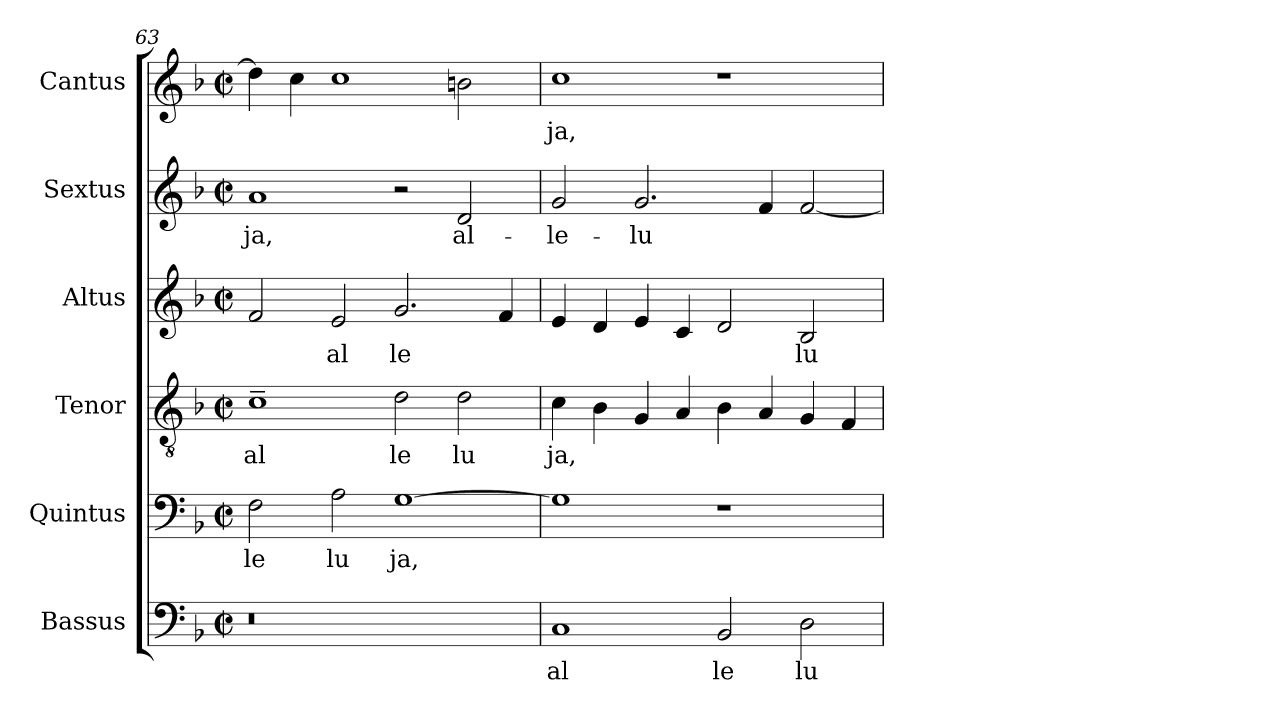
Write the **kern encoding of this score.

**kern	**text	**kern	**text	**kern	**text	**kern	**text	**kern	**text	**kern	**text
*part6	*part6	*part5	*part5	*part4	*part4	*part3	*part3	*part2	*part2	*part1	*part1
*staff6	*staff6	*staff5	*staff5	*staff4	*staff4	*staff3	*staff3	*staff2	*staff2	*staff1	*staff1
*I"Bassus	*	*I"Quintus	*	*I"Tenor	*	*I"Altus	*	*I"Sextus	*	*I"Cantus	*
!!LO:PB:g=z
*clefF4	*	*clefF4	*	*clefGv2	*	*clefG2	*	*clefG2	*	*clefG2	*
*k[b-]	*	*k[b-]	*	*k[b-]	*	*k[b-]	*	*k[b-]	*	*k[b-]	*
*F:	*	*F:	*	*F:	*	*F:	*	*F:	*	*F:	*
*M2/2	*	*M2/2	*	*M2/2	*	*M2/2	*	*M2/2	*	*M2/2	*
*met(c|)	*	*met(c|)	*	*met(c|)	*	*met(c|)	*	*met(c|)	*	*met(c|)	*
=63	=63	=63	=63	=63	=63	=63	=63	=63	=63	=63	=63
!	!	!	!LO:LY:b:cj	!	!LO:LY:b	!	!LO:LY:b:cj	!	!LO:LY:b	!	!LO:LY:b
0r	.	2F\	-le	1c~>	al	2f/	.	1a	ja,	4dd\]	--
!	!	!	!	!	!	!	!	!	!	!	!LO:LY:b
.	.	.	.	.	.	.	.	.	.	4cc\	--
!	!	!	!LO:LY:b:cj	!	!	!	!LO:LY:b:cj	!	!	!	!LO:LY:b
.	.	2A\	lu	.	.	2e/	al	.	.	1cc	--
!	!	!	!LO:LY:b:cj	!	!LO:LY:b	!	!LO:LY:b:cj	!	!	!	!
.	.	[>1G	ja,	2d\	le	2.g/	le	2r	.	.	.
!	!	!	!	!	!LO:LY:b	!	!	!	!LO:LY:b	!	!LO:LY:b
.	.	.	.	2d\	lu	.	.	2d/	al-	2b\	--
!	!	!	!	!	!	!	!LO:LY:b:cj	!	!	!	!
.	.	.	.	.	.	4f/	.	.	.	.	.
=64	=64	=64	=64	=64	=64	=64	=64	=64	=64	=64	=64
!	!LO:LY:b	!	!LO:LY:b:cj	!	!LO:LY:b	!	!LO:LY:b:cj	!	!LO:LY:b	!	!LO:LY:b
1C	al	1G]	.	4c\	ja,	4e/	.	2g/	-le-	1cc	-ja,
!	!	!	!	!	!LO:LY:b	!	!LO:LY:b:cj	!	!	!	!
.	.	.	.	4B-\	.	4d/	.	.	.	.	.
!	!	!	!	!	!LO:LY:b	!	!LO:LY:b:cj	!	!LO:LY:b	!	!
.	.	.	.	4G/	.	4e/	.	2.g/	-lu-	.	.
!	!	!	!	!	!LO:LY:b	!	!LO:LY:b:cj	!	!	!	!
.	.	.	.	4A/	.	4c/	.	.	.	.	.
!	!LO:LY:b	!	!	!	!LO:LY:b	!	!LO:LY:b:cj	!	!	!	!
2BB-/	le	1r	.	4B-\	.	2d/	.	.	.	1r	.
!	!	!	!	!	!LO:LY:b	!	!	!	!LO:LY:b	!	!
.	.	.	.	4A/	.	.	.	4f/	--	.	.
!	!LO:LY:b	!	!	!	!LO:LY:b	!	!LO:LY:b:cj	!	!LO:LY:b	!	!
2D\	lu	.	.	4G/	.	2B-/	lu	[<2f/	--	.	.
!	!	!	!	!	!LO:LY:b	!	!	!	!	!	!
.	.	.	.	4F/	.	.	.	.	.	.	.
=	=	=	=	=	=	=	=	=	=	=	=
*-	*-	*-	*-	*-	*-	*-	*-	*-	*-	*-	*-
